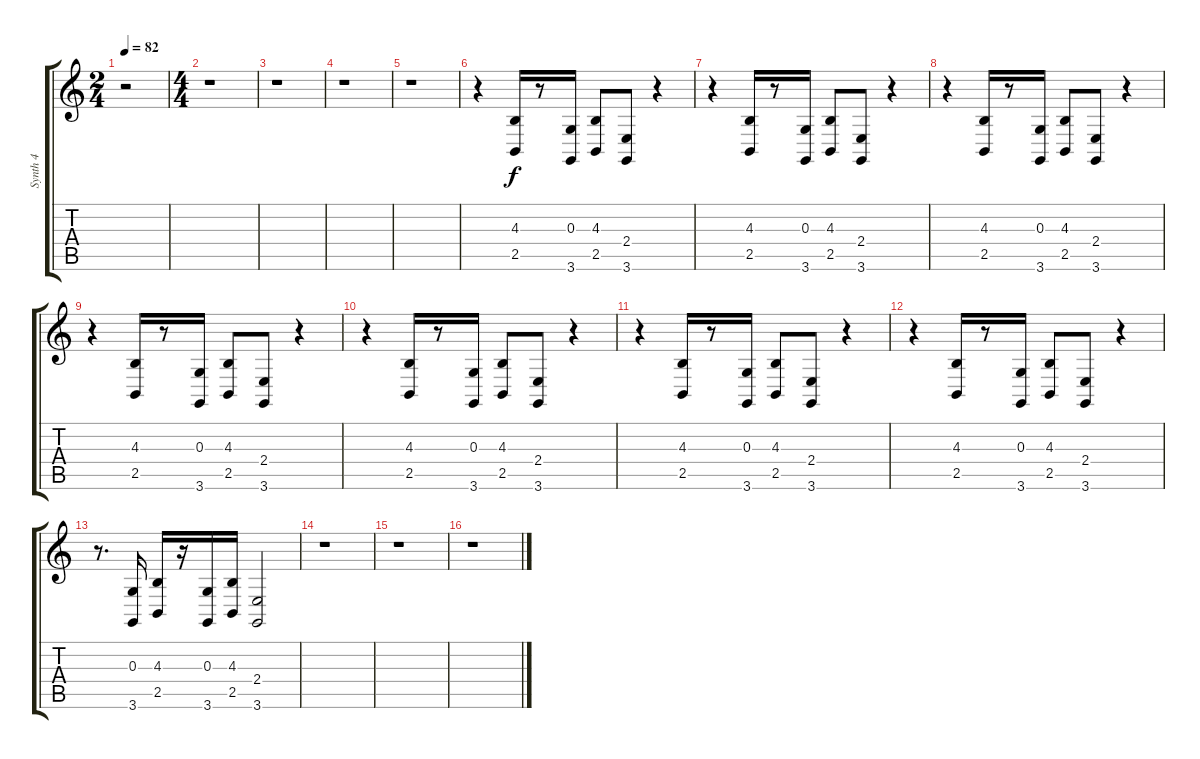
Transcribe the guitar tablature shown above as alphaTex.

\track ("Synth 4" "Synth 4") {instrument agogo}
\staff {score tabs}
\tuning (E4 B3 G3 D3 A2 E2) {hide}
\ts (2 4)
\tempo 82
\clef g2
\ks c
r.2{dy f instrument agogo} |
\ts (4 4)
r.1 |
r.1 |
r.1 |
r.1 |
r.4 (4.3 2.5).16 r.8 (0.3 3.6).16 (4.3 2.5).8 (2.4 3.6).8 r.4 |
r.4 (4.3 2.5).16 r.8 (0.3 3.6).16 (4.3 2.5).8 (2.4 3.6).8 r.4 |
r.4 (4.3 2.5).16 r.8 (0.3 3.6).16 (4.3 2.5).8 (2.4 3.6).8 r.4 |
r.4 (4.3 2.5).16 r.8 (0.3 3.6).16 (4.3 2.5).8 (2.4 3.6).8 r.4 |
r.4 (4.3 2.5).16 r.8 (0.3 3.6).16 (4.3 2.5).8 (2.4 3.6).8 r.4 |
r.4 (4.3 2.5).16 r.8 (0.3 3.6).16 (4.3 2.5).8 (2.4 3.6).8 r.4 |
r.4 (4.3 2.5).16 r.8 (0.3 3.6).16 (4.3 2.5).8 (2.4 3.6).8 r.4 |
r.8{d} (0.3 3.6).16 (4.3 2.5).16 r.16 (0.3 3.6).16 (4.3 2.5).16 (2.4 3.6).2 |
r.1 |
r.1 |
r.1
